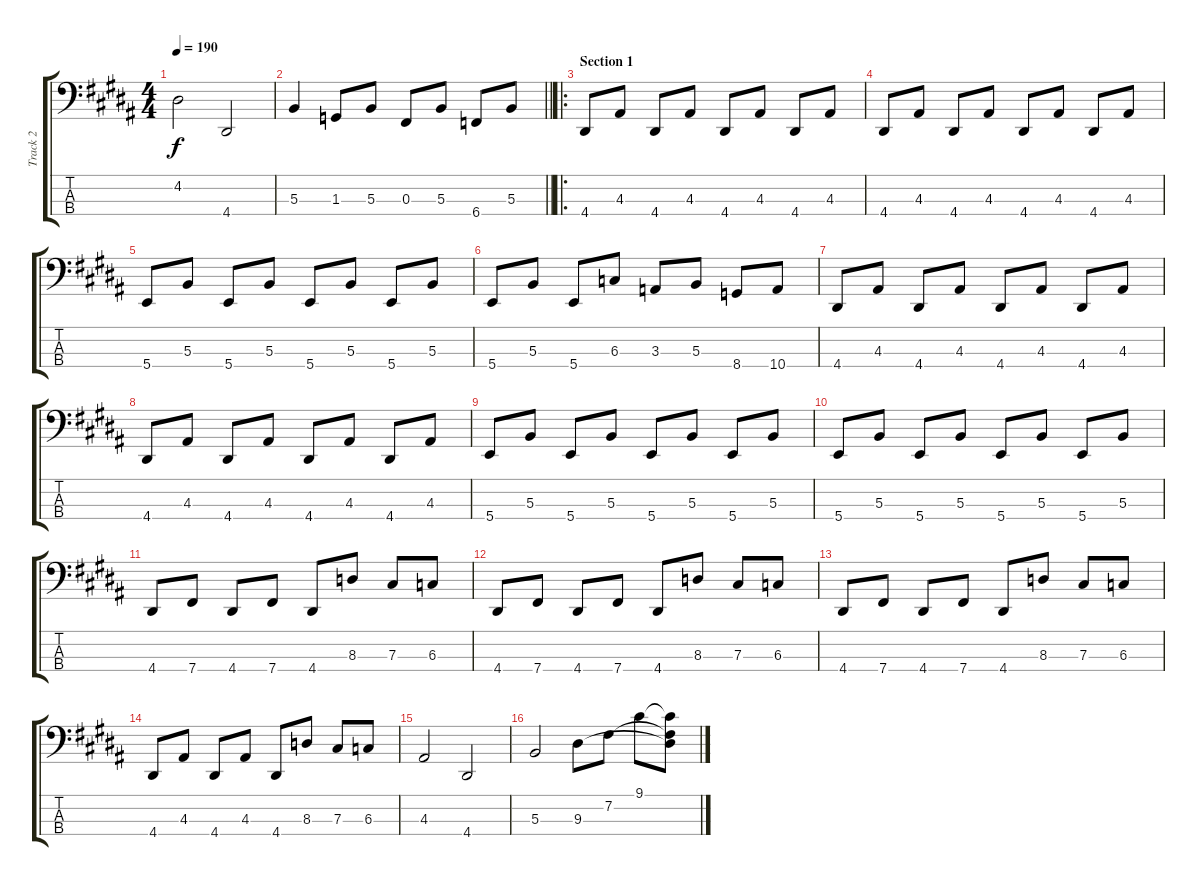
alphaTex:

\track ("Track 2" "Track 2") {instrument electricbassfinger}
\staff {score tabs}
\tuning (E2 B1 Gb1 B0) {hide}
\ts (4 4)
\tempo 190
\clef f4
\ks g#minor
4.2.2{dy f} 4.4.2 |
\barLineRight lightlight
5.3.4 1.3.8 5.3.8 0.3.8 5.3.8 6.4.8 5.3.8 |
\ro
\section ("" "Section 1")
4.4.8 4.3.8 4.4.8 4.3.8 4.4.8 4.3.8 4.4.8 4.3.8 |
4.4.8 4.3.8 4.4.8 4.3.8 4.4.8 4.3.8 4.4.8 4.3.8 |
5.4.8 5.3.8 5.4.8 5.3.8 5.4.8 5.3.8 5.4.8 5.3.8 |
5.4.8 5.3.8 5.4.8 6.3.8 3.3.8 5.3.8 8.4.8 10.4.8 |
4.4.8 4.3.8 4.4.8 4.3.8 4.4.8 4.3.8 4.4.8 4.3.8 |
4.4.8 4.3.8 4.4.8 4.3.8 4.4.8 4.3.8 4.4.8 4.3.8 |
5.4.8 5.3.8 5.4.8 5.3.8 5.4.8 5.3.8 5.4.8 5.3.8 |
5.4.8 5.3.8 5.4.8 5.3.8 5.4.8 5.3.8 5.4.8 5.3.8 |
4.4.8 7.4.8 4.4.8 7.4.8 4.4.8 8.3.8 7.3.8 6.3.8 |
4.4.8 7.4.8 4.4.8 7.4.8 4.4.8 8.3.8 7.3.8 6.3.8 |
4.4.8 7.4.8 4.4.8 7.4.8 4.4.8 8.3.8 7.3.8 6.3.8 |
4.4.8 4.3.8 4.4.8 4.3.8 4.4.8 8.3.8 7.3.8 6.3.8 |
4.3.2 4.4.2 |
5.3.2 9.3.8 7.2.8 9.1.8 (9.1{t} 7.2{t} 9.3{t}).8
